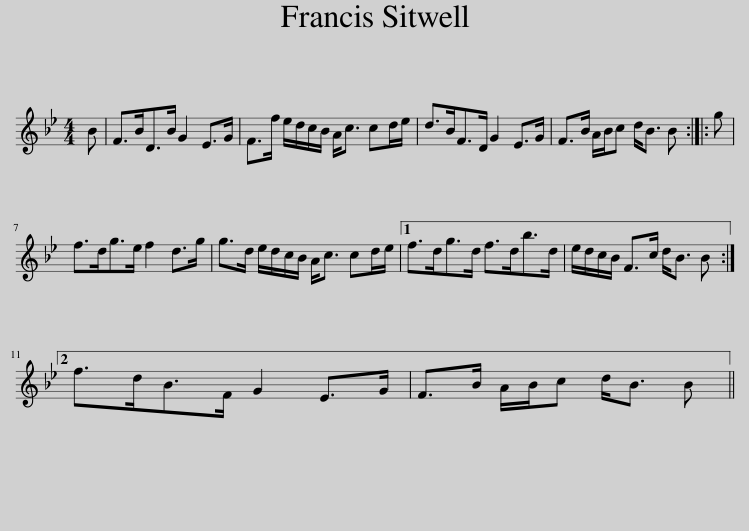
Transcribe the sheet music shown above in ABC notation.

X:1
L:1/8
M:4/4
I:linebreak $
K:Bb
V:1 treble
V:1
 B | F>BD>B G2 E>G | F>f e/d/c/B/ A<c cd/e/ | d>BF>D G2 E>G | F>B A/B/c d<B B :: %5
 g |$ f>dg>e f2 d>g | g>d e/d/c/B/ A<c cd/e/ |1 f>dg>d f>db>d | e/d/c/B/ F>c d<B B :|2$ %10
 f>dB>F G2 E>G | F>B A/B/c d<B B || %12
